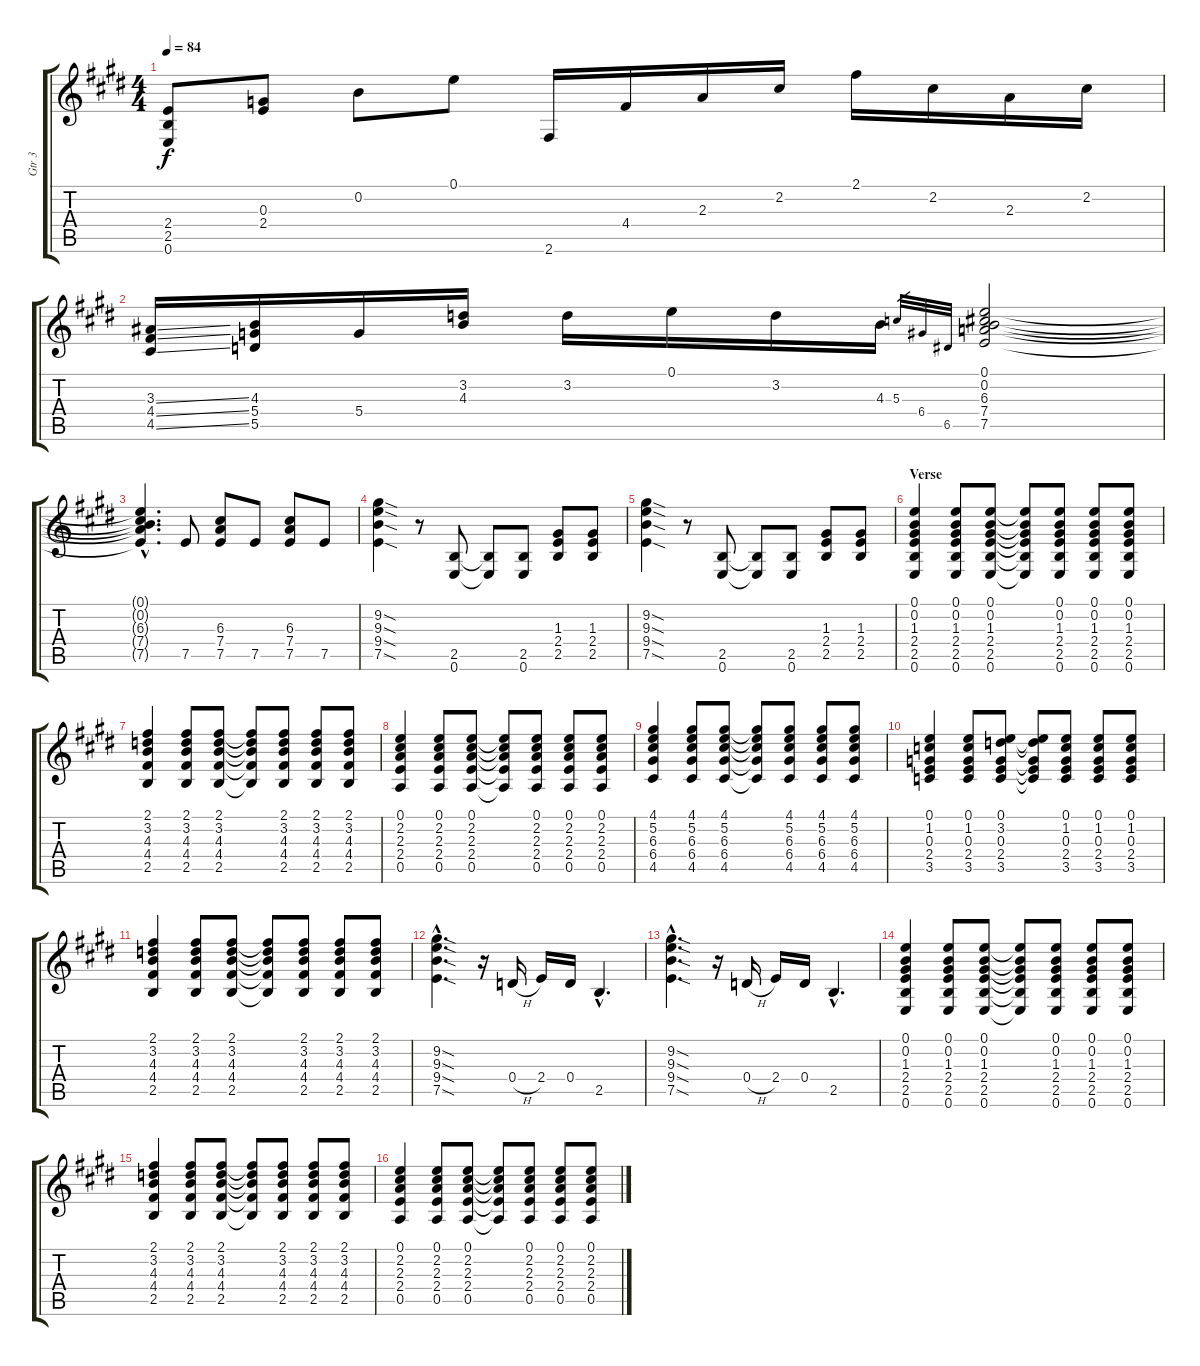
\track ("Gtr 3" "Gtr 3") {instrument overdrivenguitar}
\staff {score tabs}
\tuning (E4 B3 G3 D3 A2 E2) {hide}
\ts (4 4)
\tempo 84
\clef g2
\ks e
(2.4 2.5 0.6).8{dy f instrument overdrivenguitar} (0.3 2.4).8 0.2.8 0.1.8 2.6.16 4.4.16 2.3.16 2.2.16 2.1.16 2.2.16 2.3.16 2.2.16 |
(3.3{ss} 4.4{ss} 4.5{ss}).16 (4.3 5.4 5.5).16 5.4.16 (3.2 4.3).16 3.2.16 0.1.16 3.2.16 4.3.16 5.3.32{gr} 6.4.32{gr} 6.5.32{gr} (0.1 0.2 6.3 7.4 7.5).2 |
(0.1{hac t} 0.2{hac t} 6.3{hac t} 7.4{hac t} 7.5{hac t}).4{d} 7.5.8 (6.3 7.4 7.5).8 7.5.8 (6.3 7.4 7.5).8 7.5.8 |
(9.2{sod} 9.3{sod} 9.4{sod} 7.5{sod}).4 r.8 (2.5 0.6).8 (2.5{t} 0.6{t}).8 (2.5 0.6).8 (1.3 2.4 2.5).8 (1.3 2.4 2.5).8 |
(9.2{sod} 9.3{sod} 9.4{sod} 7.5{sod}).4 r.8 (2.5 0.6).8 (2.5{t} 0.6{t}).8 (2.5 0.6).8 (1.3 2.4 2.5).8 (1.3 2.4 2.5).8 |
\section ("" "Verse")
(0.1 0.2 1.3 2.4 2.5 0.6).4 (0.1 0.2 1.3 2.4 2.5 0.6).8 (0.1 0.2 1.3 2.4 2.5 0.6).8 (0.1{t} 0.2{t} 1.3{t} 2.4{t} 2.5{t} 0.6{t}).8 (0.1 0.2 1.3 2.4 2.5 0.6).8 (0.1 0.2 1.3 2.4 2.5 0.6).8 (0.1 0.2 1.3 2.4 2.5 0.6).8 |
(2.1 3.2 4.3 4.4 2.5).4 (2.1 3.2 4.3 4.4 2.5).8 (2.1 3.2 4.3 4.4 2.5).8 (2.1{t} 3.2{t} 4.3{t} 4.4{t} 2.5{t}).8 (2.1 3.2 4.3 4.4 2.5).8 (2.1 3.2 4.3 4.4 2.5).8 (2.1 3.2 4.3 4.4 2.5).8 |
(0.1 2.2 2.3 2.4 0.5).4 (0.1 2.2 2.3 2.4 0.5).8 (0.1 2.2 2.3 2.4 0.5).8 (0.1{t} 2.2{t} 2.3{t} 2.4{t} 0.5{t}).8 (0.1 2.2 2.3 2.4 0.5).8 (0.1 2.2 2.3 2.4 0.5).8 (0.1 2.2 2.3 2.4 0.5).8 |
(4.1 5.2 6.3 6.4 4.5).4 (4.1 5.2 6.3 6.4 4.5).8 (4.1 5.2 6.3 6.4 4.5).8 (4.1{t} 5.2{t} 6.3{t} 6.4{t} 4.5{t}).8 (4.1 5.2 6.3 6.4 4.5).8 (4.1 5.2 6.3 6.4 4.5).8 (4.1 5.2 6.3 6.4 4.5).8 |
(0.1 1.2 0.3 2.4 3.5).4 (0.1 1.2 0.3 2.4 3.5).8 (0.1 3.2 0.3 2.4 3.5).8 (0.1{t} 3.2{t} 0.3{t} 2.4{t} 3.5{t}).8 (0.1 1.2 0.3 2.4 3.5).8 (0.1 1.2 0.3 2.4 3.5).8 (0.1 1.2 0.3 2.4 3.5).8 |
(2.1 3.2 4.3 4.4 2.5).4 (2.1 3.2 4.3 4.4 2.5).8 (2.1 3.2 4.3 4.4 2.5).8 (2.1{t} 3.2{t} 4.3{t} 4.4{t} 2.5{t}).8 (2.1 3.2 4.3 4.4 2.5).8 (2.1 3.2 4.3 4.4 2.5).8 (2.1 3.2 4.3 4.4 2.5).8 |
(9.2{sod hac} 9.3{sod hac} 9.4{sod hac} 7.5{sod hac}).4{d} r.16 0.4{h}.16 2.4.16 0.4.16 2.5{hac}.4{d} |
(9.2{sod hac} 9.3{sod hac} 9.4{sod hac} 7.5{sod hac}).4{d} r.16 0.4{h}.16 2.4.16 0.4.16 2.5{hac}.4{d} |
(0.1 0.2 1.3 2.4 2.5 0.6).4 (0.1 0.2 1.3 2.4 2.5 0.6).8 (0.1 0.2 1.3 2.4 2.5 0.6).8 (0.1{t} 0.2{t} 1.3{t} 2.4{t} 2.5{t} 0.6{t}).8 (0.1 0.2 1.3 2.4 2.5 0.6).8 (0.1 0.2 1.3 2.4 2.5 0.6).8 (0.1 0.2 1.3 2.4 2.5 0.6).8 |
(2.1 3.2 4.3 4.4 2.5).4 (2.1 3.2 4.3 4.4 2.5).8 (2.1 3.2 4.3 4.4 2.5).8 (2.1{t} 3.2{t} 4.3{t} 4.4{t} 2.5{t}).8 (2.1 3.2 4.3 4.4 2.5).8 (2.1 3.2 4.3 4.4 2.5).8 (2.1 3.2 4.3 4.4 2.5).8 |
(0.1 2.2 2.3 2.4 0.5).4 (0.1 2.2 2.3 2.4 0.5).8 (0.1 2.2 2.3 2.4 0.5).8 (0.1{t} 2.2{t} 2.3{t} 2.4{t} 0.5{t}).8 (0.1 2.2 2.3 2.4 0.5).8 (0.1 2.2 2.3 2.4 0.5).8 (0.1 2.2 2.3 2.4 0.5).8
